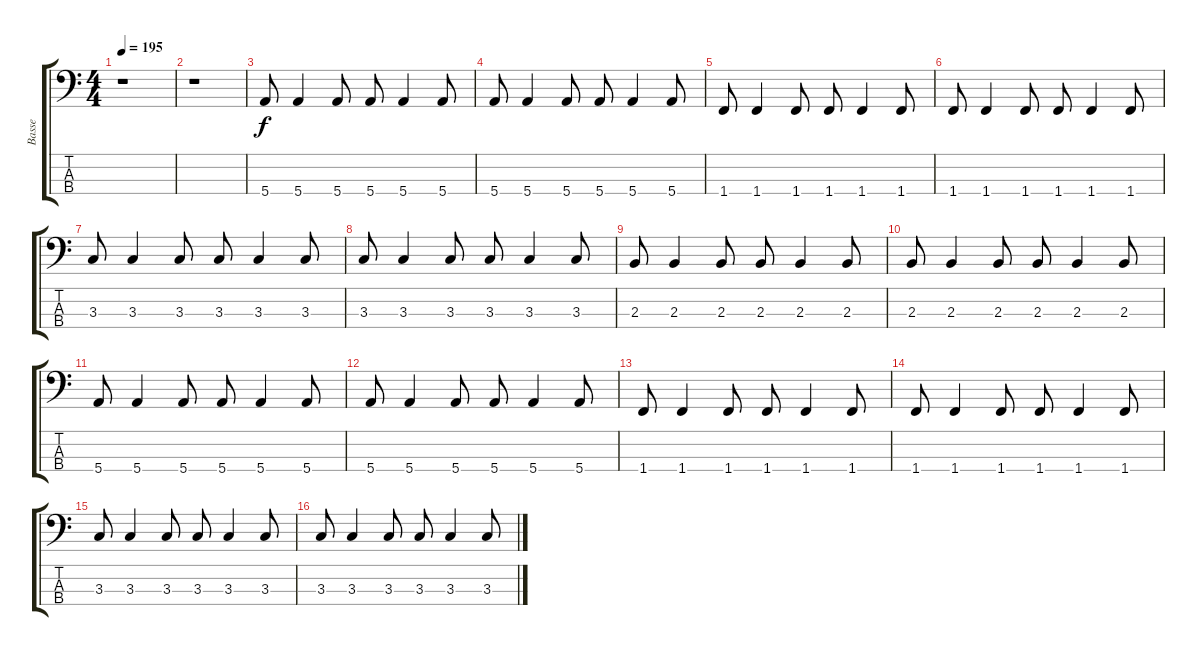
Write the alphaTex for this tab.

\track ("Basse" "Basse") {instrument electricbasspick}
\staff {score tabs}
\tuning (G2 D2 A1 E1) {hide}
\ts (4 4)
\tempo 195
\clef f4
\ks c
r.1{dy f} |
r.1 |
5.4.8 5.4.4 5.4.8 5.4.8 5.4.4 5.4.8 |
5.4.8 5.4.4 5.4.8 5.4.8 5.4.4 5.4.8 |
1.4.8 1.4.4 1.4.8 1.4.8 1.4.4 1.4.8 |
1.4.8 1.4.4 1.4.8 1.4.8 1.4.4 1.4.8 |
3.3.8 3.3.4 3.3.8 3.3.8 3.3.4 3.3.8 |
3.3.8 3.3.4 3.3.8 3.3.8 3.3.4 3.3.8 |
2.3.8 2.3.4 2.3.8 2.3.8 2.3.4 2.3.8 |
2.3.8 2.3.4 2.3.8 2.3.8 2.3.4 2.3.8 |
5.4.8 5.4.4 5.4.8 5.4.8 5.4.4 5.4.8 |
5.4.8 5.4.4 5.4.8 5.4.8 5.4.4 5.4.8 |
1.4.8 1.4.4 1.4.8 1.4.8 1.4.4 1.4.8 |
1.4.8 1.4.4 1.4.8 1.4.8 1.4.4 1.4.8 |
3.3.8 3.3.4 3.3.8 3.3.8 3.3.4 3.3.8 |
3.3.8 3.3.4 3.3.8 3.3.8 3.3.4 3.3.8
